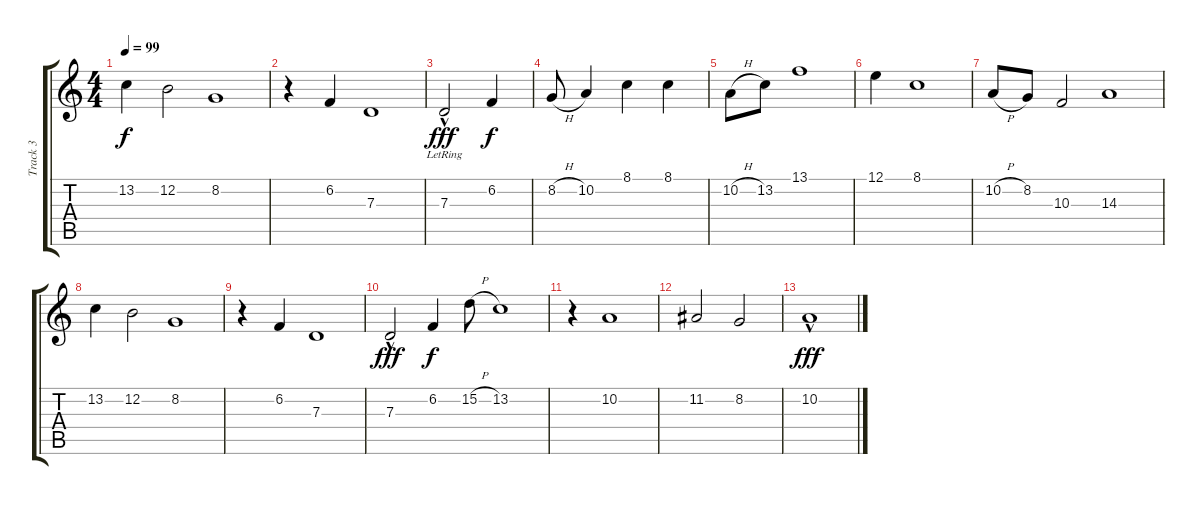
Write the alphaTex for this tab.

\track ("Track 3" "Track 3") {instrument trumpet}
\staff {score tabs}
\tuning (E4 B3 G3 D3 A2 E2) {hide}
\ts (4 4)
\tempo 99
\clef g2
\ks c
13.2.4{dy f} 12.2.2 8.2.1 |
r.4 6.2.4 7.3.1 |
7.3{hac lr}.2{dy fff} 6.2.4{dy f} |
8.2{h}.8 10.2.4 8.1.4 8.1.4 |
10.2{h}.8 13.2.8 13.1.1 |
12.1.4 8.1.1 |
10.2{h}.8 8.2.8 10.3.2 14.3.1 |
13.2.4 12.2.2 8.2.1 |
r.4 6.2.4 7.3.1 |
7.3{hac}.2{dy fff} 6.2.4{dy f} 15.2{h}.8 13.2.1 |
r.4 10.2.1 |
11.2.2 8.2.2 |
10.2{hac}.1{dy fff}
